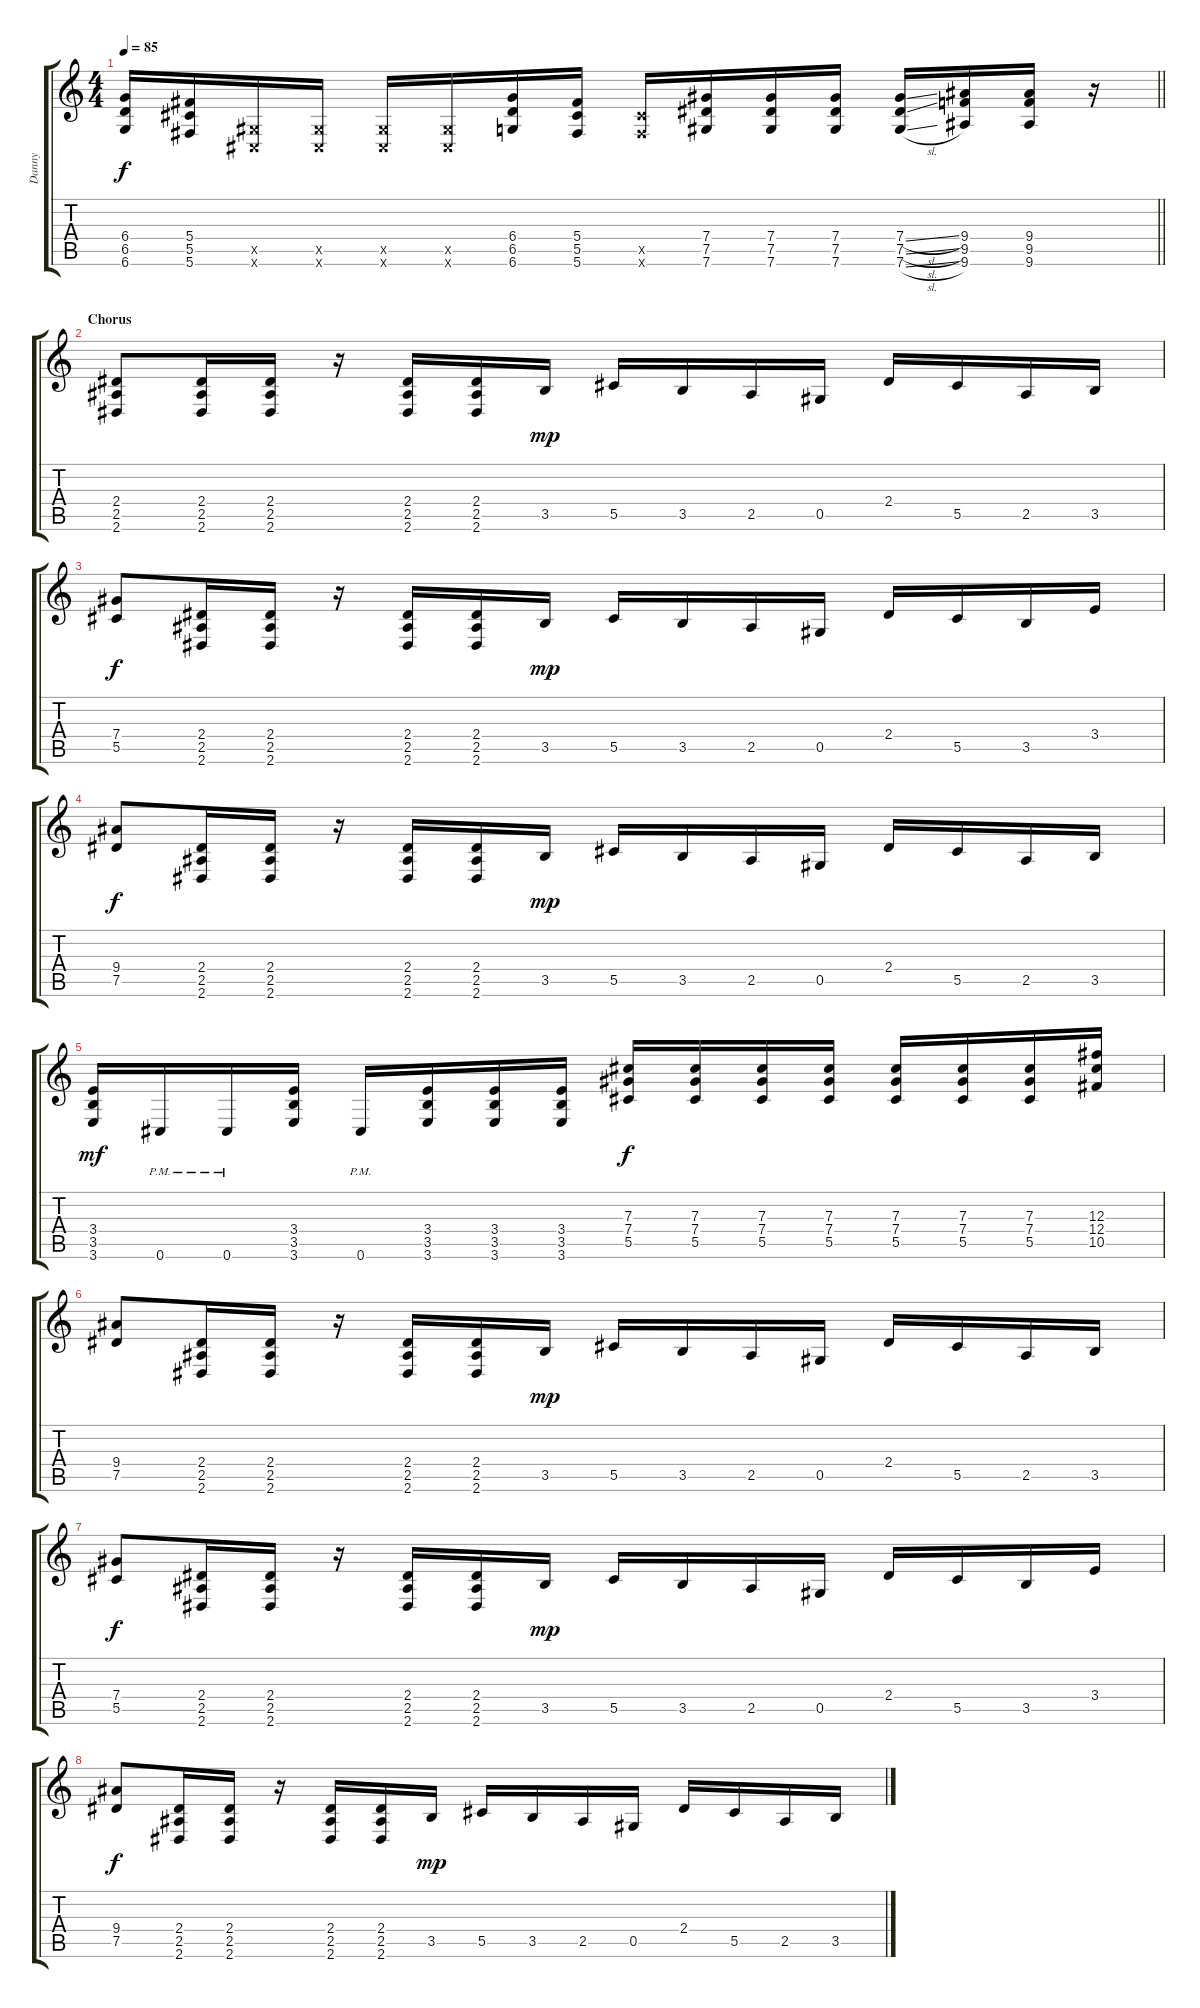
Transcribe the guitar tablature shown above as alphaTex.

\track ("Danny" "Danny") {instrument distortionguitar}
\staff {score tabs}
\tuning (Eb4 Bb3 Gb3 Db3 Ab2 Db2) {hide}
\ts (4 4)
\tempo 85
\clef g2
\barLineRight lightlight
\ks c
(6.4 6.5 6.6).16{dy f} (5.4 5.5 5.6).16 (0.5{x} 0.6{x}).16 (0.5{x} 0.6{x}).16 (0.5{x} 0.6{x}).16 (0.5{x} 0.6{x}).16 (6.4 6.5 6.6).16 (5.4 5.5 5.6).16 (5.5{x} 5.6{x}).16 (7.4 7.5 7.6).16 (7.4 7.5 7.6).16 (7.4 7.5 7.6).16 (7.4{sl} 7.5{sl} 7.6{sl}).16 (9.4 9.5 9.6).16 (9.4 9.5 9.6).16 r.16 |
\section ("" "Chorus")
(2.4 2.5 2.6).8 (2.4 2.5 2.6).16 (2.4 2.5 2.6).16 r.16 (2.4 2.5 2.6).16 (2.4 2.5 2.6).16 3.5.16{dy mp} 5.5.16 3.5.16 2.5.16 0.5.16 2.4.16 5.5.16 2.5.16 3.5.16 |
(7.4 5.5).8{dy f} (2.4 2.5 2.6).16 (2.4 2.5 2.6).16 r.16 (2.4 2.5 2.6).16 (2.4 2.5 2.6).16 3.5.16{dy mp} 5.5.16 3.5.16 2.5.16 0.5.16 2.4.16 5.5.16 3.5.16 3.4.16 |
(9.4 7.5).8{dy f} (2.4 2.5 2.6).16 (2.4 2.5 2.6).16 r.16 (2.4 2.5 2.6).16 (2.4 2.5 2.6).16 3.5.16{dy mp} 5.5.16 3.5.16 2.5.16 0.5.16 2.4.16 5.5.16 2.5.16 3.5.16 |
(3.4 3.5 3.6).16{dy mf} 0.6{pm}.16 0.6{pm}.16 (3.4 3.5 3.6).16 0.6{pm}.16 (3.4 3.5 3.6).16 (3.4 3.5 3.6).16 (3.4 3.5 3.6).16 (7.3 7.4 5.5).16{dy f} (7.3 7.4 5.5).16 (7.3 7.4 5.5).16 (7.3 7.4 5.5).16 (7.3 7.4 5.5).16 (7.3 7.4 5.5).16 (7.3 7.4 5.5).16 (12.3 12.4 10.5).16 |
(9.4 7.5).8 (2.4 2.5 2.6).16 (2.4 2.5 2.6).16 r.16 (2.4 2.5 2.6).16 (2.4 2.5 2.6).16 3.5.16{dy mp} 5.5.16 3.5.16 2.5.16 0.5.16 2.4.16 5.5.16 2.5.16 3.5.16 |
(7.4 5.5).8{dy f} (2.4 2.5 2.6).16 (2.4 2.5 2.6).16 r.16 (2.4 2.5 2.6).16 (2.4 2.5 2.6).16 3.5.16{dy mp} 5.5.16 3.5.16 2.5.16 0.5.16 2.4.16 5.5.16 3.5.16 3.4.16 |
(9.4 7.5).8{dy f} (2.4 2.5 2.6).16 (2.4 2.5 2.6).16 r.16 (2.4 2.5 2.6).16 (2.4 2.5 2.6).16 3.5.16{dy mp} 5.5.16 3.5.16 2.5.16 0.5.16 2.4.16 5.5.16 2.5.16 3.5.16
